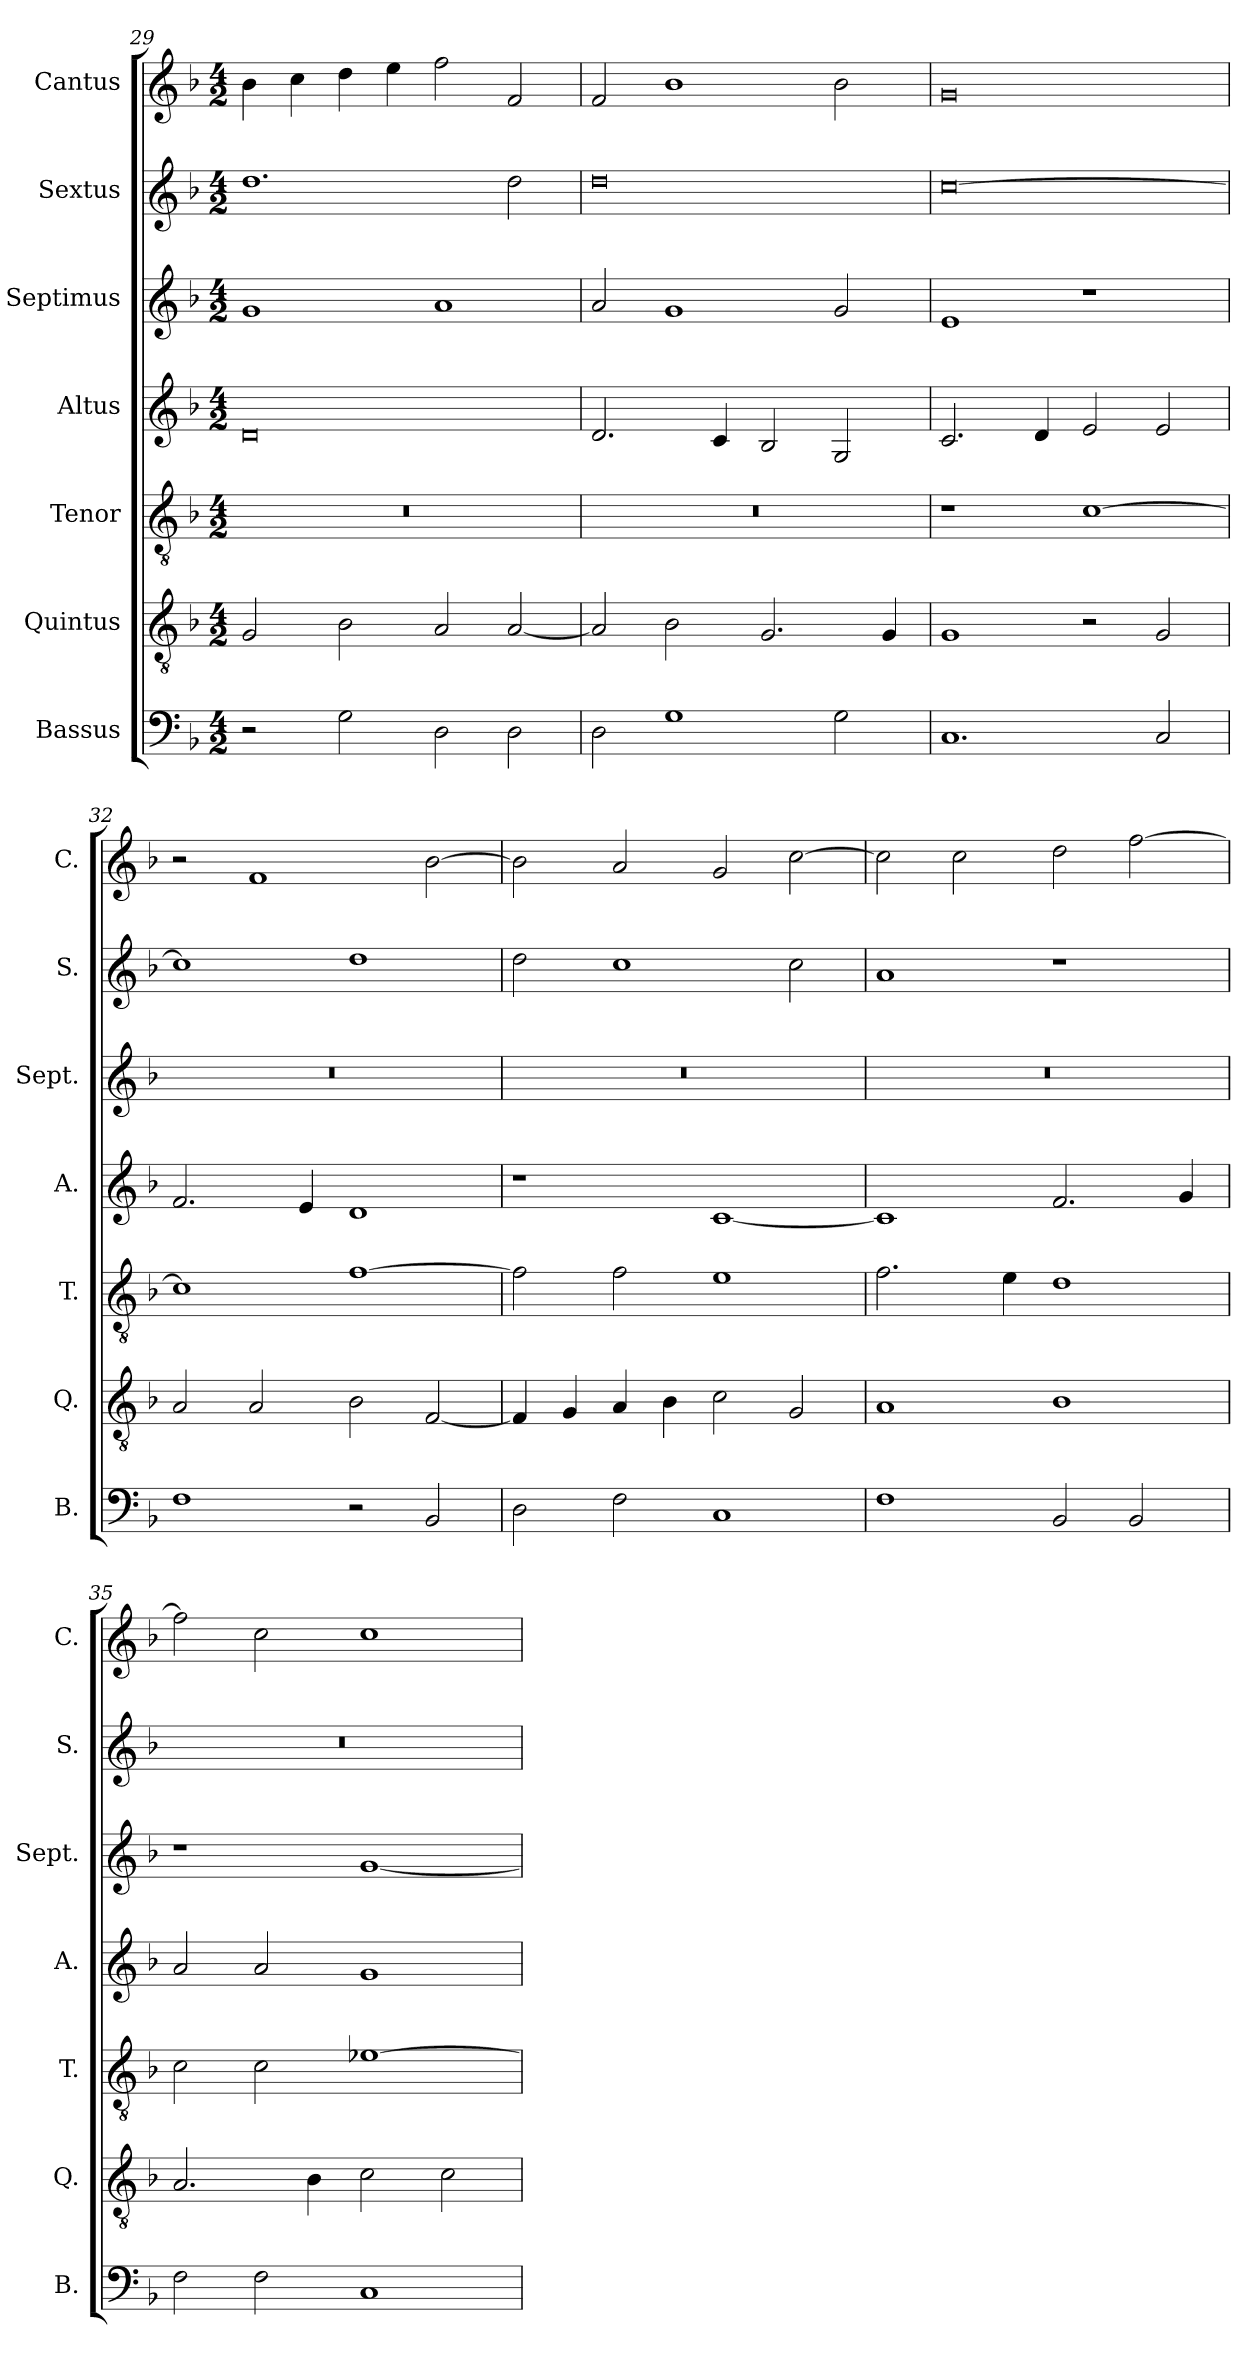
**kern	**kern	**kern	**kern	**kern	**kern	**kern
*part7	*part6	*part5	*part4	*part3	*part2	*part1
*staff7	*staff6	*staff5	*staff4	*staff3	*staff2	*staff1
*I"Bassus	*I"Quintus	*I"Tenor	*I"Altus	*I"Septimus	*I"Sextus	*I"Cantus
*I'B.	*I'Q.	*I'T.	*I'A.	*I'Sept.	*I'S.	*I'C.
!!LO:PB:g=z
*clefF4	*clefGv2	*clefGv2	*clefG2	*clefG2	*clefG2	*clefG2
*k[b-]	*k[b-]	*k[b-]	*k[b-]	*k[b-]	*k[b-]	*k[b-]
*F:	*F:	*F:	*F:	*F:	*F:	*F:
*M4/2	*M4/2	*M4/2	*M4/2	*M4/2	*M4/2	*M4/2
=29	=29	=29	=29	=29	=29	=29
2r	2G/	0r	0d	1g	1.dd	4b-\
.	.	.	.	.	.	4cc\
2G\	2B-\	.	.	.	.	4dd\
.	.	.	.	.	.	4ee\
2D\	2A/	.	.	1a	.	2ff\
2D\	[2A/	.	.	.	2dd\	2f/
=30	=30	=30	=30	=30	=30	=30
2D\	2A/]	0r	2.d/	2a/	0dd	2f/
1G	2B-\	.	.	1g	.	1b-
.	.	.	4c/	.	.	.
.	2.G/	.	2B-/	.	.	.
2G\	.	.	2G/	2g/	.	2b-\
.	4G/	.	.	.	.	.
=31	=31	=31	=31	=31	=31	=31
1.C	1G	1r	2.c/	1e	[0cc	0g
.	.	.	4d/	.	.	.
.	2r	[1c	2e/	1r	.	.
2C/	2G/	.	2e/	.	.	.
=32	=32	=32	=32	=32	=32	=32
1F	2A/	1c]	2.f/	0r	1cc]	2r
.	2A/	.	.	.	.	1f
.	.	.	4e/	.	.	.
2r	2B-\	[1f	1d	.	1dd	.
2BB-/	[2F/	.	.	.	.	[2b-\
=33	=33	=33	=33	=33	=33	=33
2D\	4F/]	2f\]	1r	0r	2dd\	2b-\]
.	4G/	.	.	.	.	.
2F\	4A/	2f\	.	.	1cc	2a/
.	4B-\	.	.	.	.	.
1C	2c\	1e	[1c	.	.	2g/
.	2G/	.	.	.	2cc\	[2cc\
!!LO:PB:g=z
=34	=34	=34	=34	=34	=34	=34
1F	1A	2.f\	1c]	0r	1a	2cc\]
.	.	.	.	.	.	2cc\
.	.	4e\	.	.	.	.
2BB-/	1B-	1d	2.f/	.	1r	2dd\
2BB-/	.	.	.	.	.	[2ff\
.	.	.	4g/	.	.	.
=35	=35	=35	=35	=35	=35	=35
2F\	2.A/	2c\	2a/	1r	0r	2ff\]
2F\	.	2c\	2a/	.	.	2cc\
.	4B-\	.	.	.	.	.
1C	2c\	[1e-X	1g	[1g	.	1cc
.	2c\	.	.	.	.	.
=	=	=	=	=	=	=
*-	*-	*-	*-	*-	*-	*-
